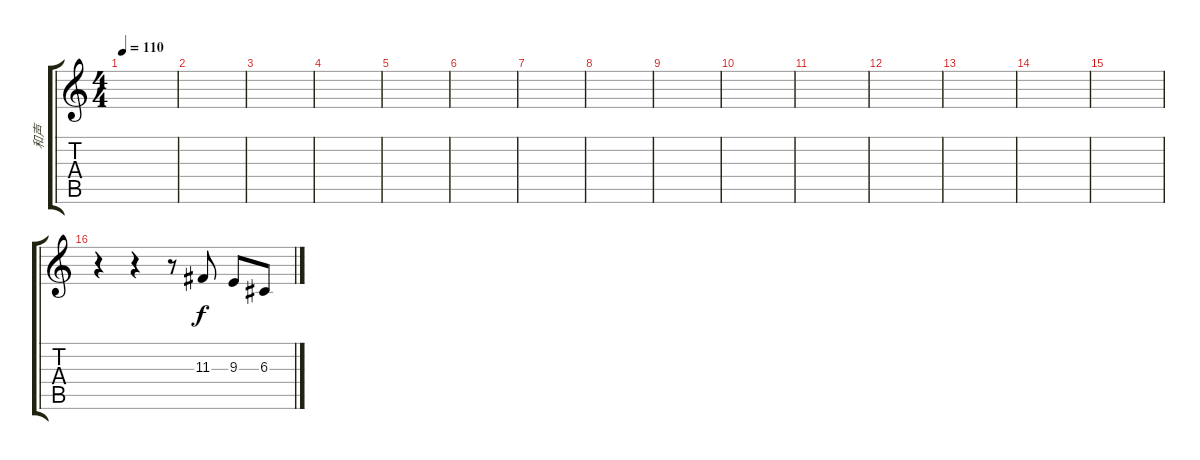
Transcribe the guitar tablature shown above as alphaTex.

\track ("和声" "和声") {instrument harmonica}
\staff {score tabs}
\tuning (E4 B3 G3 D3 A2 E2) {hide}
\ts (4 4)
\tempo 110
\clef g2
\ks c
|
|
|
|
|
|
|
|
|
|
|
|
|
|
|
r.4 r.4 r.8 11.3.8 9.3.8 6.3.8
